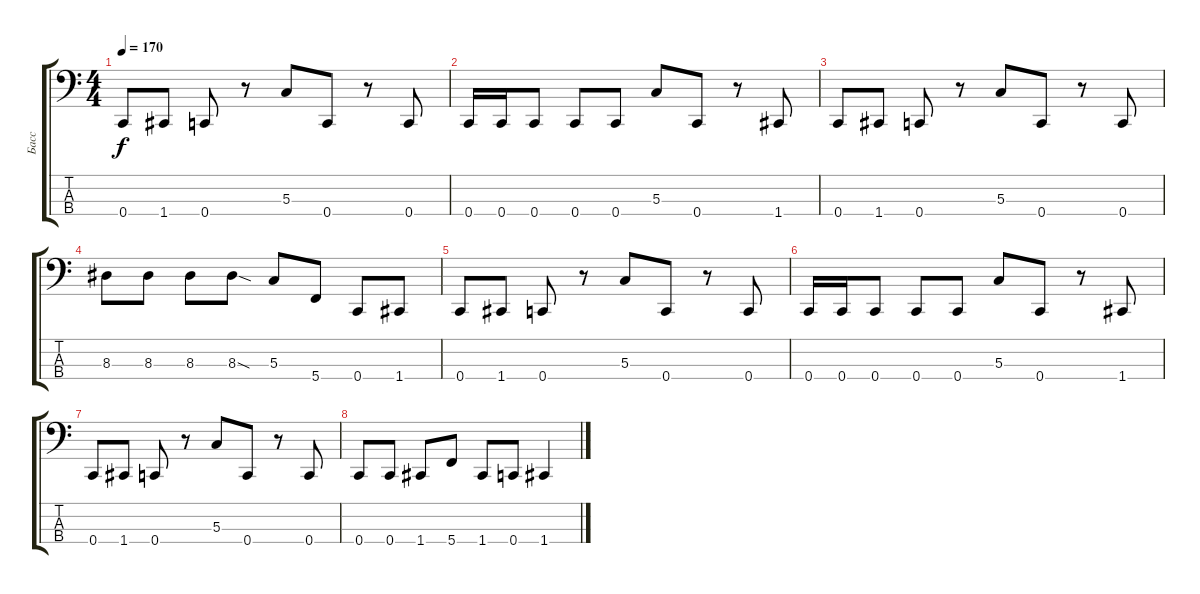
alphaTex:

\track ("Басс" "Басс") {instrument electricbassfinger}
\staff {score tabs}
\tuning (Bb1 Eb1 G1 C1) {hide}
\ts (4 4)
\tempo 170
\clef f4
\ks c
0.4.8{dy f} 1.4.8 0.4.8 r.8 5.3.8 0.4.8 r.8 0.4.8 |
0.4.16 0.4.16 0.4.8 0.4.8 0.4.8 5.3.8 0.4.8 r.8 1.4.8 |
0.4.8 1.4.8 0.4.8 r.8 5.3.8 0.4.8 r.8 0.4.8 |
8.3.8 8.3.8 8.3.8 8.3{sod}.8 5.3.8 5.4.8 0.4.8 1.4.8 |
0.4.8 1.4.8 0.4.8 r.8 5.3.8 0.4.8 r.8 0.4.8 |
0.4.16 0.4.16 0.4.8 0.4.8 0.4.8 5.3.8 0.4.8 r.8 1.4.8 |
0.4.8 1.4.8 0.4.8 r.8 5.3.8 0.4.8 r.8 0.4.8 |
0.4.8 0.4.8 1.4.8 5.4.8 1.4.8 0.4.8 1.4.4
